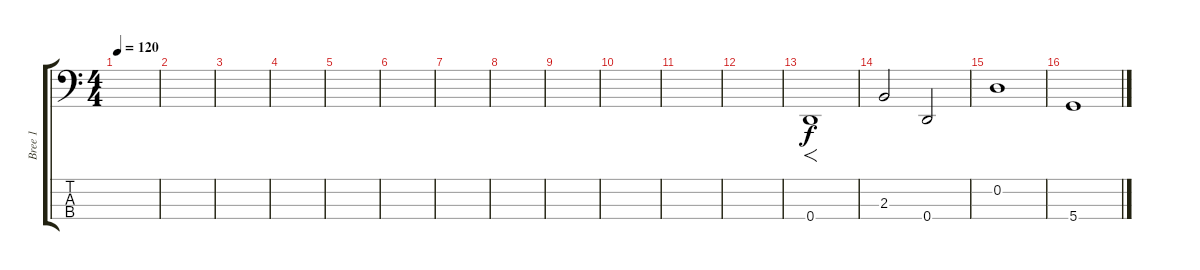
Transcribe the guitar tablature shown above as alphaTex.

\track ("Bree 1" "Bree 1") {instrument electricbassfinger}
\staff {score tabs}
\tuning (G2 D2 A1 D1) {hide}
\ts (4 4)
\tempo 120
\clef f4
\ks c
|
|
|
|
|
|
|
|
|
|
|
|
0.4.1{f} |
2.3.2 0.4.2 |
0.2.1 |
5.4.1
